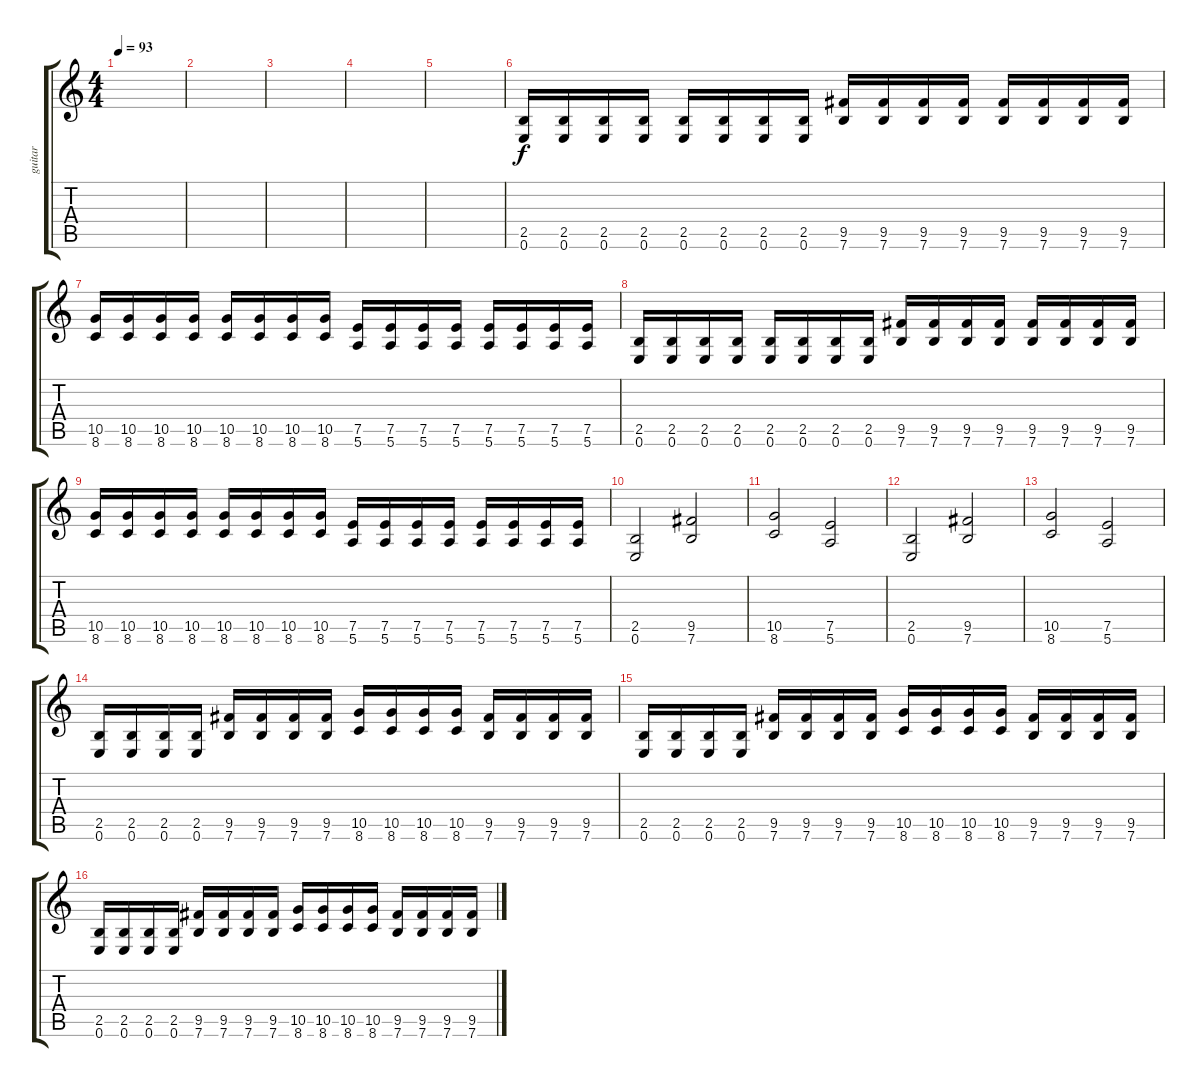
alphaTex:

\track ("guitar" "guitar") {instrument distortionguitar}
\staff {score tabs}
\tuning (E4 B3 G3 D3 A2 E2) {hide}
\ts (4 4)
\tempo 93
\clef g2
\ks c
|
|
|
|
|
(2.5 0.6).16 (2.5 0.6).16 (2.5 0.6).16 (2.5 0.6).16 (2.5 0.6).16 (2.5 0.6).16 (2.5 0.6).16 (2.5 0.6).16 (9.5 7.6).16 (9.5 7.6).16 (9.5 7.6).16 (9.5 7.6).16 (9.5 7.6).16 (9.5 7.6).16 (9.5 7.6).16 (9.5 7.6).16 |
(10.5 8.6).16 (10.5 8.6).16 (10.5 8.6).16 (10.5 8.6).16 (10.5 8.6).16 (10.5 8.6).16 (10.5 8.6).16 (10.5 8.6).16 (7.5 5.6).16 (7.5 5.6).16 (7.5 5.6).16 (7.5 5.6).16 (7.5 5.6).16 (7.5 5.6).16 (7.5 5.6).16 (7.5 5.6).16 |
(2.5 0.6).16 (2.5 0.6).16 (2.5 0.6).16 (2.5 0.6).16 (2.5 0.6).16 (2.5 0.6).16 (2.5 0.6).16 (2.5 0.6).16 (9.5 7.6).16 (9.5 7.6).16 (9.5 7.6).16 (9.5 7.6).16 (9.5 7.6).16 (9.5 7.6).16 (9.5 7.6).16 (9.5 7.6).16 |
(10.5 8.6).16 (10.5 8.6).16 (10.5 8.6).16 (10.5 8.6).16 (10.5 8.6).16 (10.5 8.6).16 (10.5 8.6).16 (10.5 8.6).16 (7.5 5.6).16 (7.5 5.6).16 (7.5 5.6).16 (7.5 5.6).16 (7.5 5.6).16 (7.5 5.6).16 (7.5 5.6).16 (7.5 5.6).16 |
(2.5 0.6).2 (9.5 7.6).2 |
(10.5 8.6).2 (7.5 5.6).2 |
(2.5 0.6).2 (9.5 7.6).2 |
(10.5 8.6).2 (7.5 5.6).2 |
(2.5 0.6).16 (2.5 0.6).16 (2.5 0.6).16 (2.5 0.6).16 (9.5 7.6).16 (9.5 7.6).16 (9.5 7.6).16 (9.5 7.6).16 (10.5 8.6).16 (10.5 8.6).16 (10.5 8.6).16 (10.5 8.6).16 (9.5 7.6).16 (9.5 7.6).16 (9.5 7.6).16 (9.5 7.6).16 |
(2.5 0.6).16 (2.5 0.6).16 (2.5 0.6).16 (2.5 0.6).16 (9.5 7.6).16 (9.5 7.6).16 (9.5 7.6).16 (9.5 7.6).16 (10.5 8.6).16 (10.5 8.6).16 (10.5 8.6).16 (10.5 8.6).16 (9.5 7.6).16 (9.5 7.6).16 (9.5 7.6).16 (9.5 7.6).16 |
(2.5 0.6).16 (2.5 0.6).16 (2.5 0.6).16 (2.5 0.6).16 (9.5 7.6).16 (9.5 7.6).16 (9.5 7.6).16 (9.5 7.6).16 (10.5 8.6).16 (10.5 8.6).16 (10.5 8.6).16 (10.5 8.6).16 (9.5 7.6).16 (9.5 7.6).16 (9.5 7.6).16 (9.5 7.6).16
